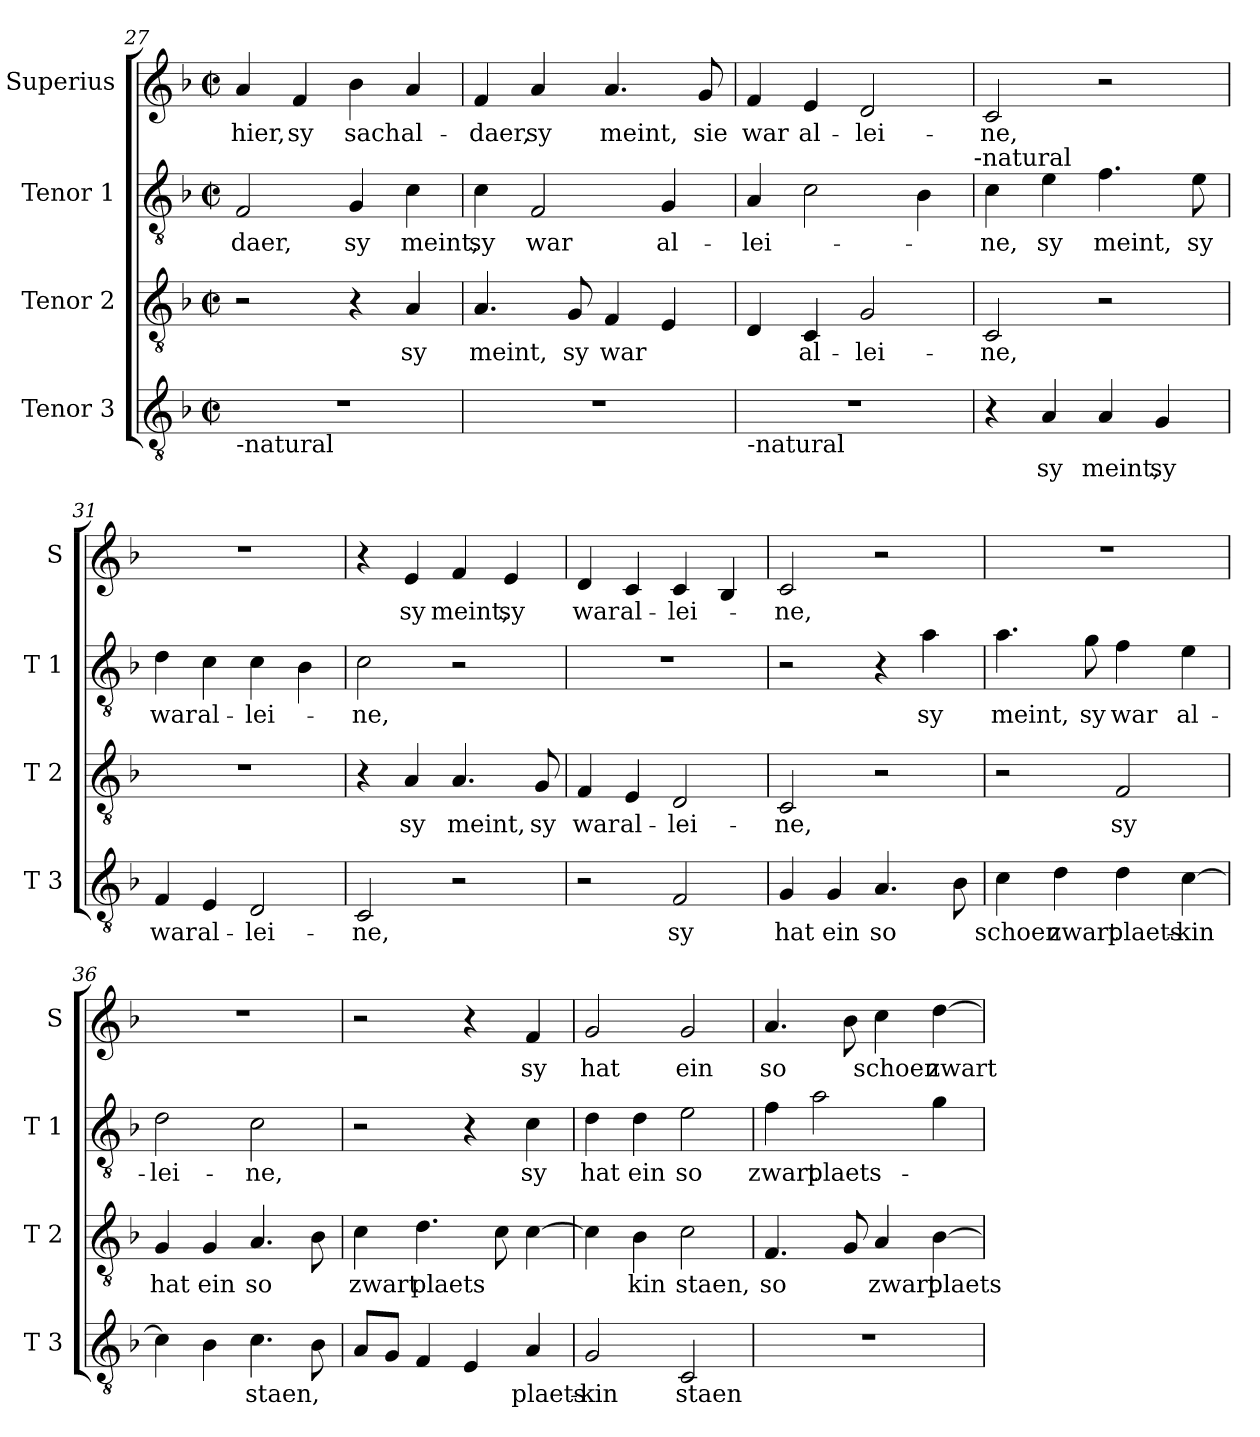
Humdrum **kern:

**kern	**text	**kern	**text	**kern	**text	**kern	**text
*part4	*part4	*part3	*part3	*part2	*part2	*part1	*part1
*staff4	*staff4	*staff3	*staff3	*staff2	*staff2	*staff1	*staff1
*I"Tenor 3	*	*I"Tenor 2	*	*I"Tenor 1	*	*I"Superius	*
*I'T 3	*	*I'T 2	*	*I'T 1	*	*I'S	*
*clefGv2	*	*clefGv2	*	*clefGv2	*	*clefG2	*
*k[b-]	*	*k[b-]	*	*k[b-]	*	*k[b-]	*
*F:	*	*F:	*	*F:	*	*F:	*
*M2/2	*	*M2/2	*	*M2/2	*	*M2/2	*
*met(c|)	*	*met(c|)	*	*met(c|)	*	*met(c|)	*
=27	=27	=27	=27	=27	=27	=27	=27
!LO:TX:b:t=-natural	!	!	!	!	!	!	!
1r	.	2r	.	2F/	-daer,	4a/	-hier,
.	.	.	.	.	.	4f/	sy
.	.	4r	.	4G/	sy	4b-\	sach
.	.	4A/	sy	4c\	meint,	4a/	al-
=28	=28	=28	=28	=28	=28	=28	=28
1r	.	4.A/	meint,	4c\	sy	4f/	-daer,
.	.	.	.	2F/	war	4a/	sy
.	.	8G/	sy	.	.	.	.
.	.	4F/	war	.	.	4.a/	meint,
.	.	4E/	.	4G/	al-	.	.
.	.	.	.	.	.	8g/	sie
=29	=29	=29	=29	=29	=29	=29	=29
!LO:TX:b:t=-natural	!	!	!	!	!	!	!
1r	.	4D/	.	4A/	-lei-	4f/	war
.	.	4C/	al-	2c\	.	4e/	al-
.	.	2G/	-lei-	.	.	2d/	-lei-
.	.	.	.	4B-\	.	.	.
!	!	!	!	!LO:TX:a:t=-natural	!	!	!
=30	=30	=30	=30	=30	=30	=30	=30
4r	.	2C/	-ne,	4c\	-ne,	2c/	-ne,
4A/	sy	.	.	4e\	sy	.	.
4A/	meint,	2r	.	4.f\	meint,	2r	.
4G/	sy	.	.	.	.	.	.
.	.	.	.	8e\	sy	.	.
!!LO:LB:g=z
=31	=31	=31	=31	=31	=31	=31	=31
4F/	war	1r	.	4d\	war	1r	.
4E/	al-	.	.	4c\	al-	.	.
2D/	-lei-	.	.	4c\	-lei-	.	.
.	.	.	.	4B-\	.	.	.
=32	=32	=32	=32	=32	=32	=32	=32
2C/	-ne,	4r	.	2c\	-ne,	4r	.
.	.	4A/	sy	.	.	4e/	sy
2r	.	4.A/	meint,	2r	.	4f/	meint,
.	.	.	.	.	.	4e/	sy
.	.	8G/	sy	.	.	.	.
=33	=33	=33	=33	=33	=33	=33	=33
2r	.	4F/	war	1r	.	4d/	war
.	.	4E/	al-	.	.	4c/	al-
2F/	sy	2D/	-lei-	.	.	4c/	-lei-
.	.	.	.	.	.	4B-/	.
=34	=34	=34	=34	=34	=34	=34	=34
4G/	hat	2C/	-ne,	2r	.	2c/	-ne,
4G/	ein	.	.	.	.	.	.
4.A/	so	2r	.	4r	.	2r	.
.	.	.	.	4a\	sy	.	.
8B-\	.	.	.	.	.	.	.
=35	=35	=35	=35	=35	=35	=35	=35
4c\	schoen	2r	.	4.a\	meint,	1r	.
4d\	zwart	.	.	.	.	.	.
.	.	.	.	8g\	sy	.	.
4d\	plaets-	2F/	sy	4f\	war	.	.
[4c\	-kin	.	.	4e\	al-	.	.
!!LO:PB:g=z
=36	=36	=36	=36	=36	=36	=36	=36
4c\]	.	4G/	hat	2d\	-lei-	1r	.
4B-\	.	4G/	ein	.	.	.	.
4.c\	staen,	4.A/	so	2c\	-ne,	.	.
8B-\	.	8B-\	.	.	.	.	.
=37	=37	=37	=37	=37	=37	=37	=37
8A/L	.	4c\	zwart	2r	.	2r	.
8G/J	.	.	.	.	.	.	.
4F/	.	4.d\	plaets	.	.	.	.
4E/	.	.	.	4r	.	4r	.
.	.	8c\	.	.	.	.	.
4A/	plaets-	[4c\	.	4c\	sy	4f/	sy
=38	=38	=38	=38	=38	=38	=38	=38
2G/	-kin	4c\]	.	4d\	hat	2g/	hat
.	.	4B-\	kin	4d\	ein	.	.
2C/	staen	2c\	staen,	2e\	so	2g/	ein
=39	=39	=39	=39	=39	=39	=39	=39
1r	.	4.F/	so	4f\	zwart	4.a/	so
.	.	.	.	2a\	plaets-	.	.
.	.	8G/	.	.	.	8b-\	.
.	.	4A/	zwart	.	.	4cc\	schoen
.	.	[4B-\	plaets-	4g\	.	[4dd\	zwart
=	=	=	=	=	=	=	=
*-	*-	*-	*-	*-	*-	*-	*-
